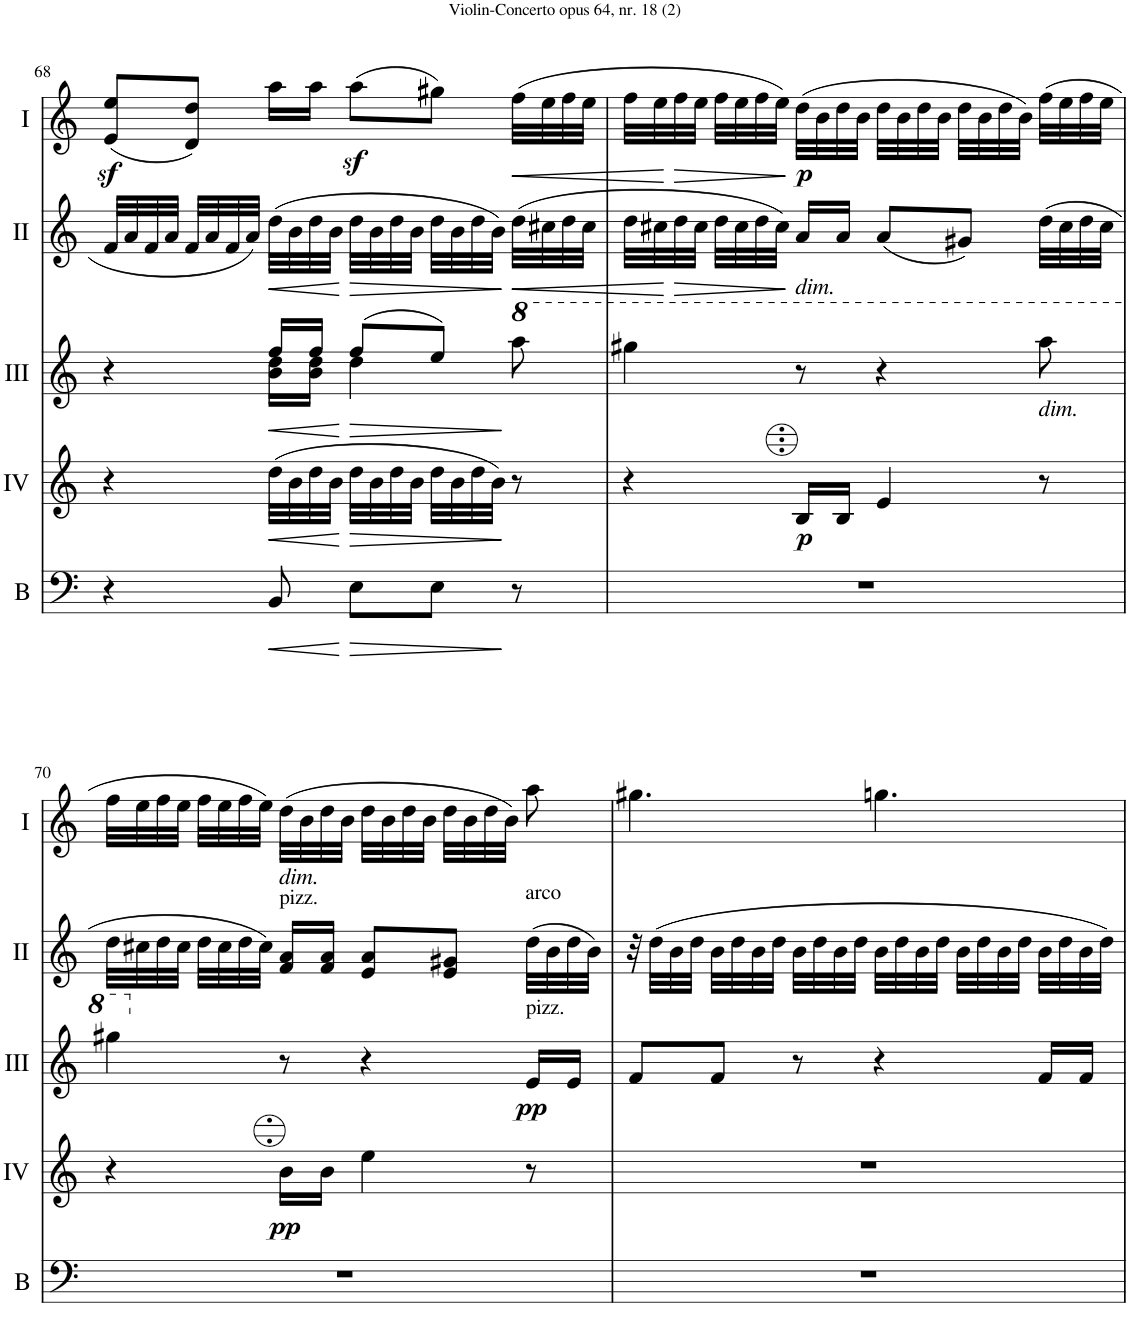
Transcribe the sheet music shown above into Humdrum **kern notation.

**kern	**dynam	**kern	**dynam	**kern	**dynam	**kern	**dynam	**kern	**dynam
*part5	*part5	*part4	*part4	*part3	*part3	*part2	*part2	*part1	*part1
*staff5	*staff5	*staff4	*staff4	*staff3	*staff3	*staff2	*staff2	*staff1	*staff1
*I"Bass	*	*I"Acc. 4	*	*I"Acc. 3	*	*I"Acc. 2	*	*I"Acc. 1	*
*I'B	*	*	*	*	*	*	*	*	*
!!LO:PB:g=z
*clefF4	*	*clefG2	*	*clefG2	*	*clefG2	*	*clefG2	*
*Trd7c12	*	*Trd7c12	*	*	*	*	*	*	*
*k[]	*	*k[]	*	*k[]	*	*k[]	*	*k[]	*
*M6/8	*	*M6/8	*	*M6/8	*	*M6/8	*	*M6/8	*
=68	=68	=68	=68	=68	=68	=68	=68	=68	=68
*	*	*	*	*^	*	*	*	*	*
4r	.	4r	.	4r	4ryy	.	32f/LLL	.	(8e/z< 8ee/z<L	.
.	.	.	.	.	.	.	32a/	.	.	.
.	.	.	.	.	.	.	32f/	.	.	.
.	.	.	.	.	.	.	32a/JJJ	.	.	.
.	.	.	.	.	.	.	32f/LLL	.	8d/ 8dd/J)	.
.	.	.	.	.	.	.	32a/	.	.	.
.	.	.	.	.	.	.	32f/	.	.	.
.	.	.	.	.	.	.	32a/JJJ	.	.	.
!	!LO:HP:b	!	!LO:HP:b	!	!	!LO:HP:b	!	!LO:HP:b	!	!
8BB/	<	(32dd\LLL	<	16f/LL	16B\ 16d\LL	<	(32dd\LLL	<	16aa\LL	.
.	.	32b\	.	.	.	.	32b\	.	.	.
.	.	32dd\	.	16f/JJ	16B\ 16d\JJ	.	32dd\	.	16aa\JJ	.
.	.	32b\JJJ	.	.	.	.	32b\JJJ	.	.	.
!	!LO:HP:n=1:b	!	!LO:HP:n=1:b	!	!	!LO:HP:n=1:b	!	!LO:HP:n=1:b	!	!
8E\L	[ >	32dd\LLL	[ >	(8f/L	4d\	[ >	32dd\LLL	[ >	(8aaz<\L	.
.	.	32b\	.	.	.	.	32b\	.	.	.
.	.	32dd\	.	.	.	.	32dd\	.	.	.
.	.	32b\JJJ	.	.	.	.	32b\JJJ	.	.	.
8E\J	.	32dd\LLL	.	8e/J)	.	.	32dd\LLL	.	8gg#X\J)	.
.	.	32b\	.	.	.	.	32b\	.	.	.
.	.	32dd\	.	.	.	.	32dd\	.	.	.
.	.	32b\JJJ)	.	.	.	.	32b\JJJ)	.	.	.
*	*	*	*	*8va	*	*	*	*	*	*
!	!	!	!	!	!	!	!	!LO:HP:n=1:b	!	!LO:HP:b
8r	]	8r	]	8aaa\	8ryy	]	(32dd\LLL	] <	(32ff\LLL	<
.	.	.	.	.	.	.	32cc#X\	.	32ee\	.
.	.	.	.	.	.	.	32dd\	.	32ff\	.
.	.	.	.	.	.	.	32cc#\JJJ	.	32ee\JJJ	.
*	*	*	*	*v	*v	*	*	*	*	*
=69	=69	=69	=69	=69	=69	=69	=69	=69	=69
2.r	.	4r	.	4ggg#X\	.	32dd\LLL	.	32ff\LLL	.
.	.	.	.	.	.	32cc#X\	.	32ee\	.
!	!	!	!	!	!	!	!LO:HP:n=1:b	!	!LO:HP:n=1:b
.	.	.	.	.	.	32dd\	[ >	32ff\	[ >
.	.	.	.	.	.	32cc#\JJJ	.	32ee\JJJ	.
.	.	.	.	.	.	32dd\LLL	.	32ff\LLL	.
.	.	.	.	.	.	32cc#\	.	32ee\	.
.	.	.	.	.	.	32dd\	.	32ff\	.
.	.	.	.	.	.	32cc#\JJJ)	.	32ee\JJJ)	.
!	!	!	!	!	!	!LO:TX:b:i:t=dim.	!	!	!
!	!	!	!LO:DY:b	!	!	!	!	!	!LO:DY:n=1:b
.	.	16B/LL	p	8r	.	16a/LL	]	(32dd\LLL	] p
.	.	.	.	.	.	.	.	32b\	.
.	.	16B/JJ	.	.	.	16a/JJ	.	32dd\	.
.	.	.	.	.	.	.	.	32b\JJJ	.
.	.	4e/	.	4r	.	(8a/L	.	32dd\LLL	.
.	.	.	.	.	.	.	.	32b\	.
.	.	.	.	.	.	.	.	32dd\	.
.	.	.	.	.	.	.	.	32b\JJJ	.
.	.	.	.	.	.	8g#X/J)	.	32dd\LLL	.
.	.	.	.	.	.	.	.	32b\	.
.	.	.	.	.	.	.	.	32dd\	.
.	.	.	.	.	.	.	.	32b\JJJ)	.
!	!	!	!	!LO:TX:b:i:t=dim.	!	!	!	!	!
.	.	8r	.	8aaa\	.	(32dd\LLL	.	(32ff\LLL	.
.	.	.	.	.	.	32cc#\	.	32ee\	.
.	.	.	.	.	.	32dd\	.	32ff\	.
.	.	.	.	.	.	32cc#\JJJ	.	32ee\JJJ	.
!!LO:LB:g=z
=70	=70	=70	=70	=70	=70	=70	=70	=70	=70
2.r	.	4r	.	4ggg#X\	.	32dd\LLL	.	32ff\LLL	.
.	.	.	.	.	.	32cc#X\	.	32ee\	.
.	.	.	.	.	.	32dd\	.	32ff\	.
.	.	.	.	.	.	32cc#\JJJ	.	32ee\JJJ	.
.	.	.	.	.	.	32dd\LLL	.	32ff\LLL	.
.	.	.	.	.	.	32cc#\	.	32ee\	.
.	.	.	.	.	.	32dd\	.	32ff\	.
.	.	.	.	.	.	32cc#\JJJ)	.	32ee\JJJ)	.
*	*	*	*	*X8va	*	*	*	*	*
!	!	!	!	!	!	!	!	!LO:TX:b:i:t=dim.	!
!	!	!	!	!	!	!LO:TX:a:t=pizz.	!	!	!
!	!	!	!LO:DY:b	!	!	!	!	!	!
.	.	16b\LL	pp	8r	.	16f/ 16a/LL	.	(32dd\LLL	.
.	.	.	.	.	.	.	.	32b\	.
.	.	16b\JJ	.	.	.	16f/ 16a/JJ	.	32dd\	.
.	.	.	.	.	.	.	.	32b\JJJ	.
.	.	4ee\	.	4r	.	8e/ 8a/L	.	32dd\LLL	.
.	.	.	.	.	.	.	.	32b\	.
.	.	.	.	.	.	.	.	32dd\	.
.	.	.	.	.	.	.	.	32b\JJJ	.
.	.	.	.	.	.	8e/ 8g#X/J	.	32dd\LLL	.
.	.	.	.	.	.	.	.	32b\	.
.	.	.	.	.	.	.	.	32dd\	.
.	.	.	.	.	.	.	.	32b\JJJ)	.
!	!	!	!	!	!	!LO:TX:a:t=arco	!	!	!
!	!	!	!	!LO:TX:a:t=pizz.	!	!	!	!	!
!	!	!	!	!	!LO:DY:b	!	!	!	!
.	.	8r	.	16e/LL	pp	(32dd\LLL	.	8aa\	.
.	.	.	.	.	.	32b\	.	.	.
.	.	.	.	16e/JJ	.	32dd\	.	.	.
.	.	.	.	.	.	32b\JJJ)	.	.	.
=71	=71	=71	=71	=71	=71	=71	=71	=71	=71
2.r	.	2.r	.	8f/L	.	32r	.	4.gg#X\	.
.	.	.	.	.	.	(32dd\LLL	.	.	.
.	.	.	.	.	.	32b\	.	.	.
.	.	.	.	.	.	32dd\JJJ	.	.	.
.	.	.	.	8f/J	.	32b\LLL	.	.	.
.	.	.	.	.	.	32dd\	.	.	.
.	.	.	.	.	.	32b\	.	.	.
.	.	.	.	.	.	32dd\JJJ	.	.	.
.	.	.	.	8r	.	32b\LLL	.	.	.
.	.	.	.	.	.	32dd\	.	.	.
.	.	.	.	.	.	32b\	.	.	.
.	.	.	.	.	.	32dd\JJJ	.	.	.
.	.	.	.	4r	.	32b\LLL	.	4.ggn\	.
.	.	.	.	.	.	32dd\	.	.	.
.	.	.	.	.	.	32b\	.	.	.
.	.	.	.	.	.	32dd\JJJ	.	.	.
.	.	.	.	.	.	32b\LLL	.	.	.
.	.	.	.	.	.	32dd\	.	.	.
.	.	.	.	.	.	32b\	.	.	.
.	.	.	.	.	.	32dd\JJJ	.	.	.
.	.	.	.	16f/LL	.	32b\LLL	.	.	.
.	.	.	.	.	.	32dd\	.	.	.
.	.	.	.	16f/JJ	.	32b\	.	.	.
.	.	.	.	.	.	32dd\JJJ)	.	.	.
=	=	=	=	=	=	=	=	=	=
*-	*-	*-	*-	*-	*-	*-	*-	*-	*-
